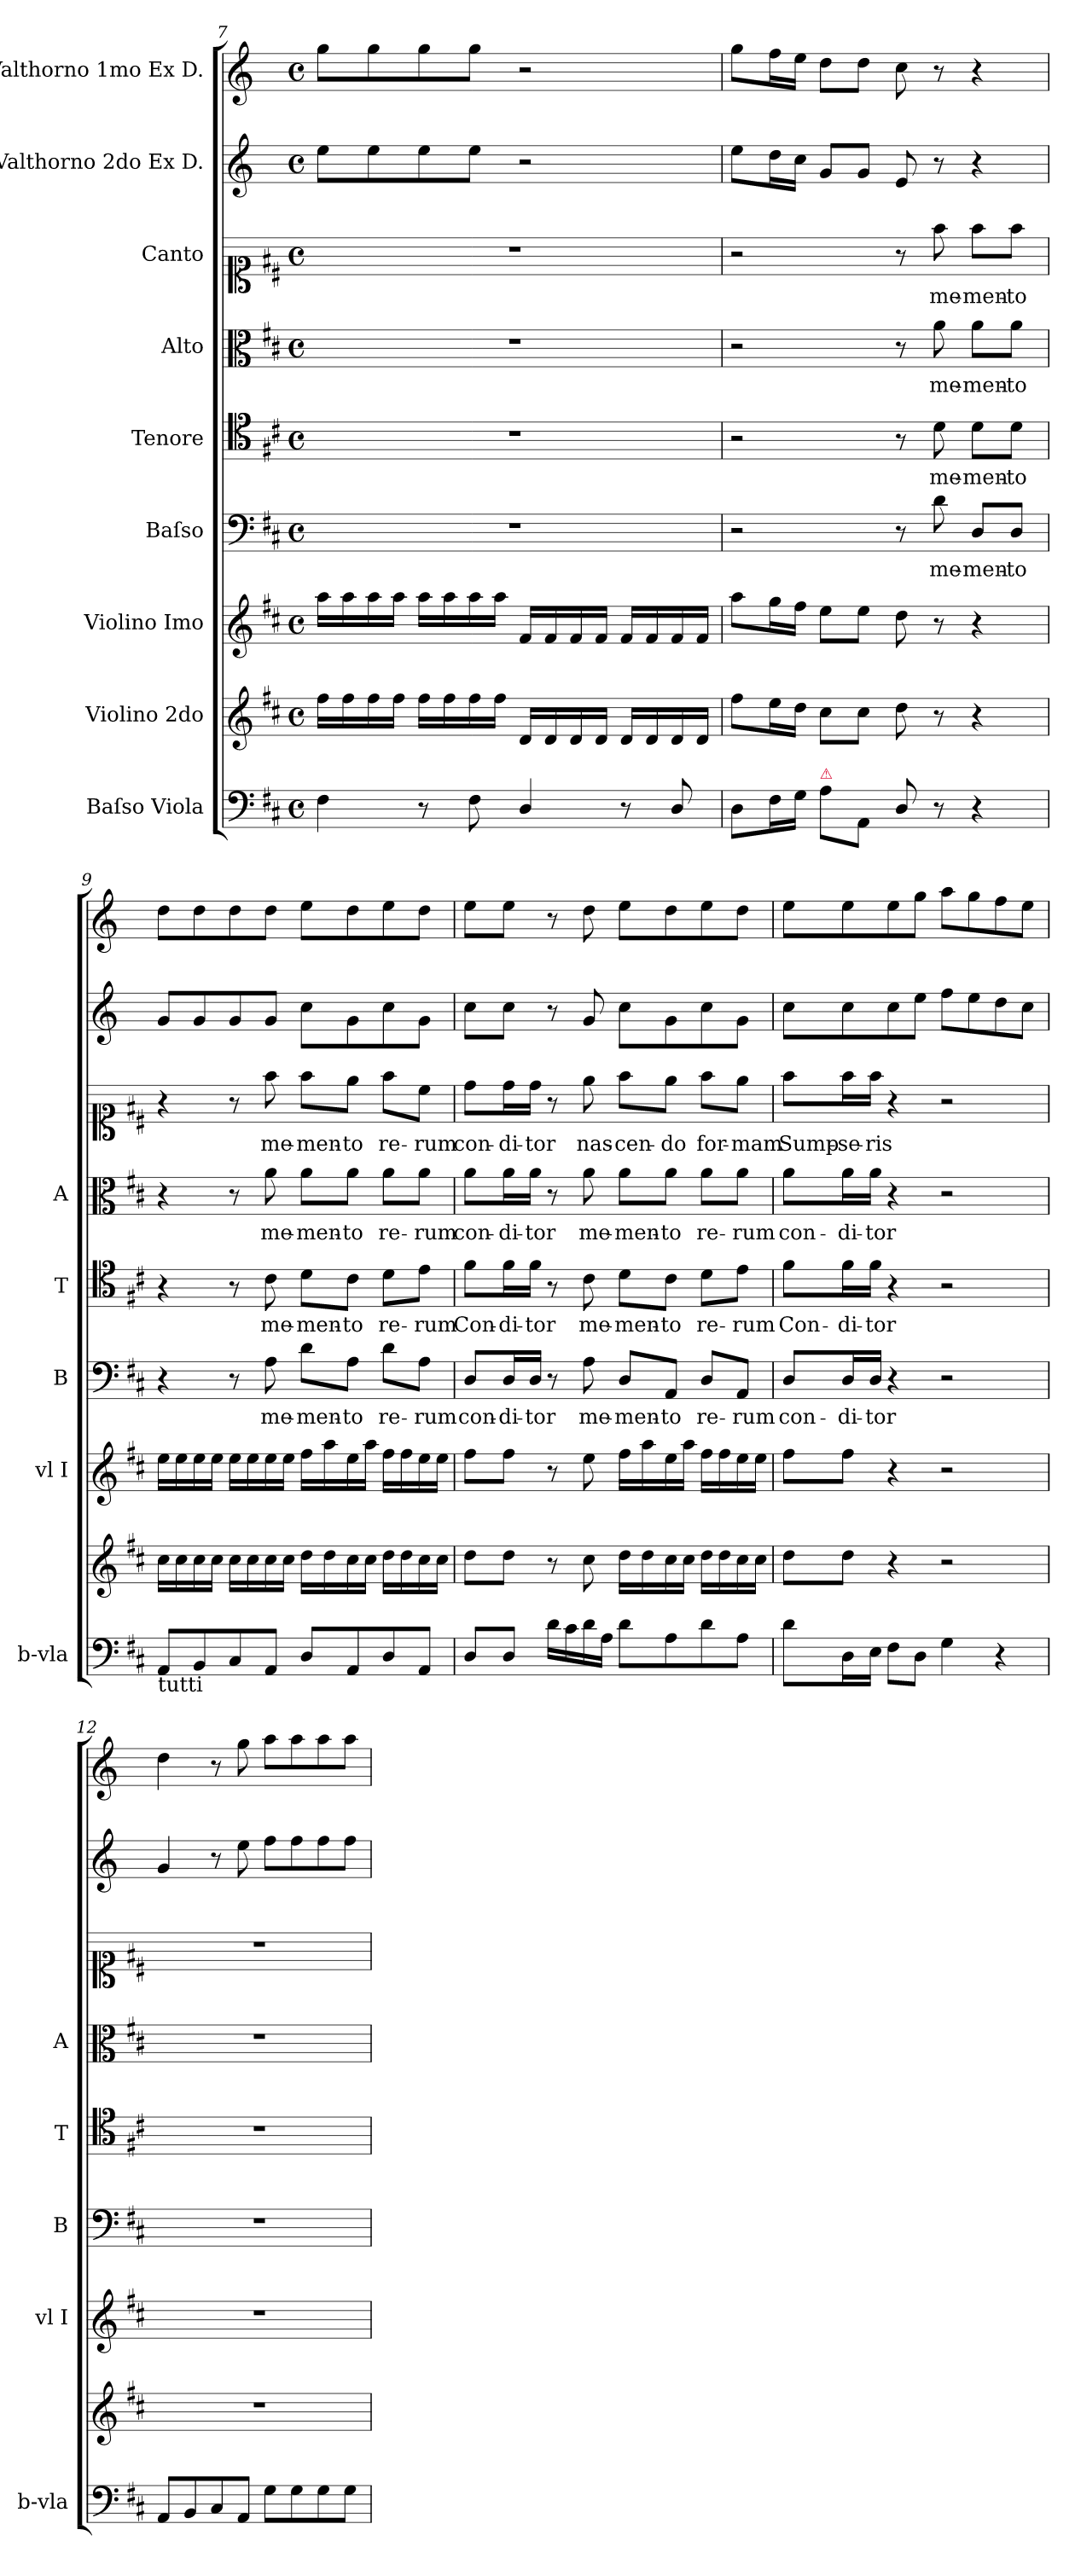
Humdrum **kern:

**kern	**kern	**kern	**kern	**text	**kern	**text	**kern	**text	**kern	**text	**kern	**kern
*part9	*part8	*part7	*part6	*part6	*part5	*part5	*part4	*part4	*part3	*part3	*part2	*part1
*staff9	*staff8	*staff7	*staff6	*staff6	*staff5	*staff5	*staff4	*staff4	*staff3	*staff3	*staff2	*staff1
*I"Baſso Viola	*I"Violino 2do	*I"Violino Imo	*I"Baſso	*	*I"Tenore	*	*I"Alto	*	*I"Canto	*	*I"Valthorno 2do Ex D.	*I"Valthorno 1mo Ex D.
*I'b-vla	*	*I'vl I	*I'B	*	*I'T	*	*I'A	*	*	*	*	*
*clefF4	*clefG2	*clefG2	*clefF4	*	*clefC4	*	*clefC3	*	*clefC1	*	*clefG2	*clefG2
*	*	*	*	*	*	*	*	*	*	*	*ITrd6c10	*ITrd6c10
*k[f#c#]	*k[f#c#]	*k[f#c#]	*k[f#c#]	*	*k[f#c#]	*	*k[f#c#]	*	*k[f#c#]	*	*k[f#c#]	*k[f#c#]
*D:	*D:	*D:	*D:	*	*D:	*	*D:	*	*D:	*	*D:	*D:
*M4/4	*M4/4	*M4/4	*M4/4	*	*M4/4	*	*M4/4	*	*M4/4	*	*M4/4	*M4/4
*met(c)	*met(c)	*met(c)	*met(c)	*	*met(c)	*	*met(c)	*	*met(c)	*	*met(c)	*met(c)
=7	=7	=7	=7	=7	=7	=7	=7	=7	=7	=7	=7	=7
4F#\	16ff#\LL	16aa\LL	1r	.	1r	.	1r	.	1r	.	8f#\L	8a\L
.	16ff#\	16aa\	.	.	.	.	.	.	.	.	.	.
.	16ff#\	16aa\	.	.	.	.	.	.	.	.	8f#\	8a\
.	16ff#\JJ	16aa\JJ	.	.	.	.	.	.	.	.	.	.
8r	16ff#\LL	16aa\LL	.	.	.	.	.	.	.	.	8f#\	8a\
.	16ff#\	16aa\	.	.	.	.	.	.	.	.	.	.
8F#\	16ff#\	16aa\	.	.	.	.	.	.	.	.	8f#\J	8a\J
.	16ff#\JJ	16aa\JJ	.	.	.	.	.	.	.	.	.	.
4D/	16d/LL	16f#/LL	.	.	.	.	.	.	.	.	2r	2r
.	16d/	16f#/	.	.	.	.	.	.	.	.	.	.
.	16d/	16f#/	.	.	.	.	.	.	.	.	.	.
.	16d/JJ	16f#/JJ	.	.	.	.	.	.	.	.	.	.
8r	16d/LL	16f#/LL	.	.	.	.	.	.	.	.	.	.
.	16d/	16f#/	.	.	.	.	.	.	.	.	.	.
8D/	16d/	16f#/	.	.	.	.	.	.	.	.	.	.
.	16d/JJ	16f#/JJ	.	.	.	.	.	.	.	.	.	.
=8	=8	=8	=8	=8	=8	=8	=8	=8	=8	=8	=8	=8
8D\L	8ff#\L	8aa\L	2r	.	2r	.	2r	.	2r	.	8f#\L	8a\L
16F#\L	16ee\L	16gg\L	.	.	.	.	.	.	.	.	16e\L	16g\L
16G\JJ	16dd\JJ	16ff#\JJ	.	.	.	.	.	.	.	.	16d\JJ	16f#\JJ
!LO:TX:a:color=crimson:t=⚠	!	!	!	!	!	!	!	!	!	!	!	!
8A\L	8cc#\L	8ee\L	.	.	.	.	.	.	.	.	8A/L	8e\L
8AA\J	8cc#\J	8ee\J	.	.	.	.	.	.	.	.	8A/J	8e\J
8D/	8dd\	8dd\	8r	.	8r	.	8r	.	8r	.	8F#/	8d\
8r	8r	8r	8d\	me-	8d\	me-	8a\	me-	8ff#\	me-	8r	8r
4r	4r	4r	8D/L	-men-	8d\L	-men-	8a\L	-men-	8ff#\L	-men-	4r	4r
.	.	.	8D/J	-to	8d\J	-to	8a\J	-to	8ff#\J	-to	.	.
=9	=9	=9	=9	=9	=9	=9	=9	=9	=9	=9	=9	=9
!LO:TX:b:t=tutti	!	!	!	!	!	!	!	!	!	!	!	!
8AA/L	16cc#\LL	16ee\LL	4r	.	4r	.	4r	.	4r	.	8A/L	8e\L
.	16cc#\	16ee\	.	.	.	.	.	.	.	.	.	.
8BB/	16cc#\	16ee\	.	.	.	.	.	.	.	.	8A/	8e\
.	16cc#\JJ	16ee\JJ	.	.	.	.	.	.	.	.	.	.
8C#/	16cc#\LL	16ee\LL	8r	.	8r	.	8r	.	8r	.	8A/	8e\
.	16cc#\	16ee\	.	.	.	.	.	.	.	.	.	.
8AA/J	16cc#\	16ee\	8A\	me-	8c#\	me-	8a\	me-	8ff#\	me-	8A/J	8e\J
.	16cc#\JJ	16ee\JJ	.	.	.	.	.	.	.	.	.	.
8D/L	16dd\LL	16ff#\LL	8d\L	-men-	8d\L	-men-	8a\L	-men-	8ff#\L	-men-	8d\L	8f#\L
.	16dd\	16aa\	.	.	.	.	.	.	.	.	.	.
8AA/	16cc#\	16ee\	8A\J	-to	8c#\J	-to	8a\J	-to	8ee\J	-to	8A\	8e\
.	16cc#\JJ	16aa\JJ	.	.	.	.	.	.	.	.	.	.
8D/	16dd\LL	16ff#\LL	8d\L	re-	8d\L	re-	8a\L	re-	8ff#\L	re-	8d\	8f#\
.	16dd\	16ff#\	.	.	.	.	.	.	.	.	.	.
8AA/J	16cc#\	16ee\	8A\J	-rum	8e\J	-rum	8a\J	-rum	8cc#\J	-rum	8A\J	8e\J
.	16cc#\JJ	16ee\JJ	.	.	.	.	.	.	.	.	.	.
=10	=10	=10	=10	=10	=10	=10	=10	=10	=10	=10	=10	=10
8D/L	8dd\L	8ff#\L	8D/L	con-	8f#\L	Con-	8a\L	con-	8dd\L	con-	8d\L	8f#\L
8D/J	8dd\J	8ff#\J	16D/L	-di-	16f#\L	-di-	16a\L	-di-	16dd\L	-di-	8d\J	8f#\J
.	.	.	16D/JJ	-tor	16f#\JJ	-tor	16a\JJ	-tor	16dd\JJ	-tor	.	.
16d\LL	8r	8r	8r	.	8r	.	8r	.	8r	.	8r	8r
16c#\	.	.	.	.	.	.	.	.	.	.	.	.
16d\	8cc#\	8ee\	8A\	me-	8c#\	me-	8a\	me-	8ee\	nas-	8A/	8e\
16A\JJ	.	.	.	.	.	.	.	.	.	.	.	.
8d\L	16dd\LL	16ff#\LL	8D/L	-men-	8d\L	-men-	8a\L	-men-	8ff#\L	-cen-	8d\L	8f#\L
.	16dd\	16aa\	.	.	.	.	.	.	.	.	.	.
8A\	16cc#\	16ee\	8AA/J	-to	8c#\J	-to	8a\J	-to	8ee\J	-do	8A\	8e\
.	16cc#\JJ	16aa\JJ	.	.	.	.	.	.	.	.	.	.
8d\	16dd\LL	16ff#\LL	8D/L	re-	8d\L	re-	8a\L	re-	8ff#\L	for-	8d\	8f#\
.	16dd\	16ff#\	.	.	.	.	.	.	.	.	.	.
8A\J	16cc#\	16ee\	8AA/J	-rum	8e\J	-rum	8a\J	-rum	8ee\J	-mam	8A\J	8e\J
.	16cc#\JJ	16ee\JJ	.	.	.	.	.	.	.	.	.	.
=11	=11	=11	=11	=11	=11	=11	=11	=11	=11	=11	=11	=11
8d\L	8dd\L	8ff#\L	8D/L	con-	8f#\L	Con-	8a\L	con-	8ff#\L	Sump-	8d\L	8f#\L
16D\L	8dd\J	8ff#\J	16D/L	-di-	16f#\L	-di-	16a\L	-di-	16ff#\L	-se-	8d\	8f#\
16E\JJ	.	.	16D/JJ	-tor	16f#\JJ	-tor	16a\JJ	-tor	16ff#\JJ	-ris	.	.
8F#\L	4r	4r	4r	.	4r	.	4r	.	4r	.	8d\	8f#\
8D\J	.	.	.	.	.	.	.	.	.	.	8f#\J	8a\J
4G\	2r	2r	2r	.	2r	.	2r	.	2r	.	8g\L	8b\L
.	.	.	.	.	.	.	.	.	.	.	8f#\	8a\
4r	.	.	.	.	.	.	.	.	.	.	8e\	8g\
.	.	.	.	.	.	.	.	.	.	.	8d\J	8f#\J
=12	=12	=12	=12	=12	=12	=12	=12	=12	=12	=12	=12	=12
8AA/L	1r	1r	1r	.	1r	.	1r	.	1r	.	4A/	4e\
8BB/	.	.	.	.	.	.	.	.	.	.	.	.
8C#/	.	.	.	.	.	.	.	.	.	.	8r	8r
8AA/J	.	.	.	.	.	.	.	.	.	.	8f#\	8a\
8G\L	.	.	.	.	.	.	.	.	.	.	8g\L	8b\L
8G\	.	.	.	.	.	.	.	.	.	.	8g\	8b\
8G\	.	.	.	.	.	.	.	.	.	.	8g\	8b\
8G\J	.	.	.	.	.	.	.	.	.	.	8g\J	8b\J
=	=	=	=	=	=	=	=	=	=	=	=	=
*-	*-	*-	*-	*-	*-	*-	*-	*-	*-	*-	*-	*-
